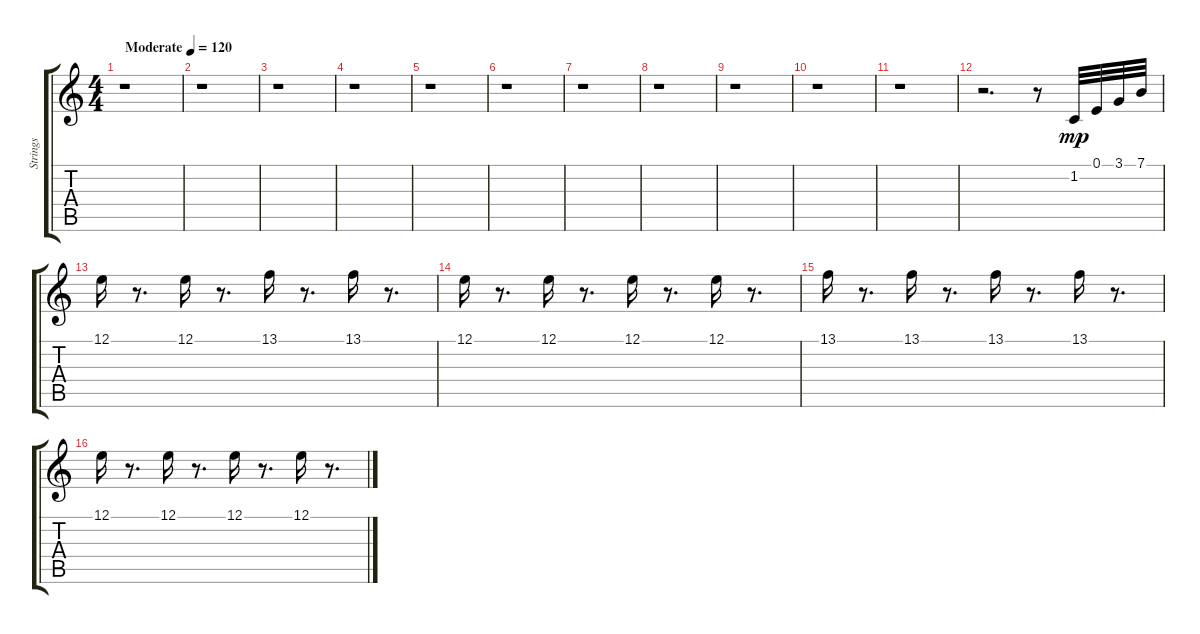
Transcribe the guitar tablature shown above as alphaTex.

\track ("Strings" "Strings") {instrument stringensemble1}
\staff {score tabs}
\tuning (E4 B3 G3 D3 A2 E2) {hide}
\ts (4 4)
\tempo (120 "Moderate")
\clef g2
\ks c
r.1{dy mp instrument stringensemble1} |
r.1 |
r.1 |
r.1 |
r.1 |
r.1 |
r.1 |
r.1 |
r.1 |
r.1 |
r.1 |
r.2{d} r.8 1.2.32 0.1.32 3.1.32 7.1.32 |
12.1.16 r.8{d} 12.1.16 r.8{d} 13.1.16 r.8{d} 13.1.16 r.8{d} |
12.1.16 r.8{d} 12.1.16 r.8{d} 12.1.16 r.8{d} 12.1.16 r.8{d} |
13.1.16 r.8{d} 13.1.16 r.8{d} 13.1.16 r.8{d} 13.1.16 r.8{d} |
12.1.16 r.8{d} 12.1.16 r.8{d} 12.1.16 r.8{d} 12.1.16 r.8{d}
